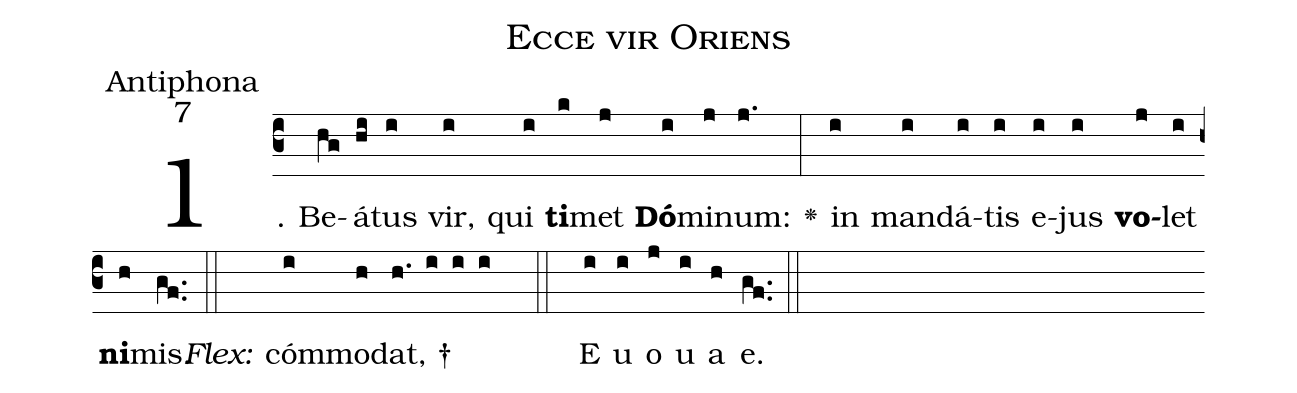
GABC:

name:Ecce vir Oriens;
office-part:Antiphona;
mode:7;
%%
(c3)1. Be(hg)á(hi)tus(i) vir,(i) qui(i) <b>ti</b>(k)met(j) <b>Dó</b>(i)mi(j)num:(j.) <v>\greheightstar</v>(:) in(i) man(i)dá(i)tis(i) e(i)jus(i) <b>vo</b>(j)let(i) <b>ni</b>(h)mis.(gf..) (::) <i>Flex:</i>()  cóm(i)mo(h)dat, †(h. i i i  ::) E(i) u(i) o(j) u(i) a(h) e.(gf..) (::)
